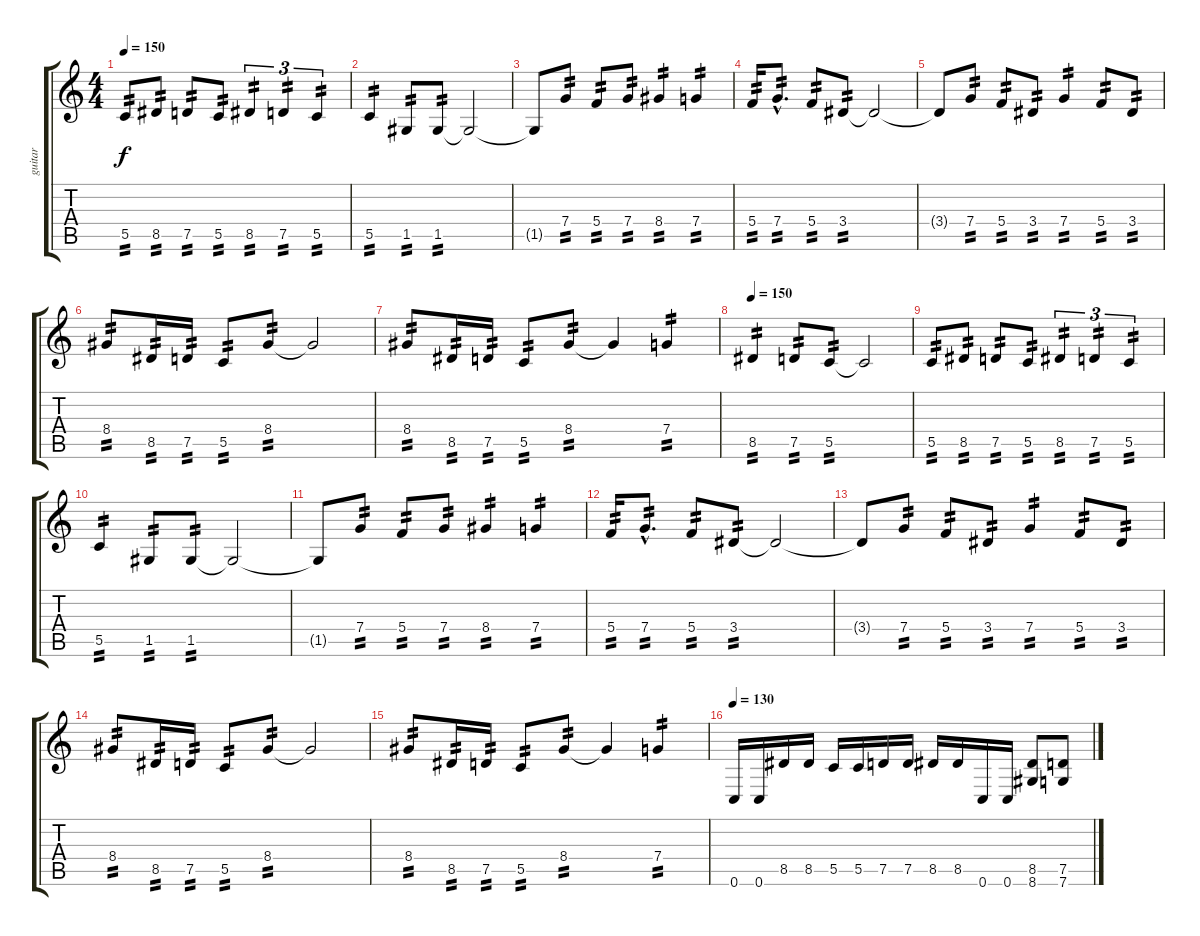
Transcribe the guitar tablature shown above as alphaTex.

\track ("guitar" "guitar") {instrument distortionguitar}
\staff {score tabs}
\tuning (D4 A3 F3 C3 G2 C2) {hide}
\ts (4 4)
\tempo 150
\clef g2
\ks c
5.5.8{tp 2 dy f} 8.5.8{tp 2} 7.5.8{tp 2} 5.5.8{tp 2} 8.5.4{tu (3 2) tp 2} 7.5.4{tu (3 2) tp 2} 5.5.4{tu (3 2) tp 2} |
5.5.4{tp 2} 1.5.8{tp 2} 1.5.8{tp 2} 1.5{t}.2 |
1.5{t}.8 7.4.8{tp 2} 5.4.8{tp 2} 7.4.8{tp 2} 8.4.4{tp 2} 7.4.4{tp 2} |
5.4.16{tp 2} 7.4{hac}.8{d tp 2} 5.4.8{tp 2} 3.4.8{tp 2} 3.4{t}.2 |
3.4{t}.8 7.4.8{tp 2} 5.4.8{tp 2} 3.4.8{tp 2} 7.4.4{tp 2} 5.4.8{tp 2} 3.4.8{tp 2} |
8.4.8{tp 2} 8.5.16{tp 2} 7.5.16{tp 2} 5.5.8{tp 2} 8.4.8{tp 2} 8.4{t}.2 |
8.4.8{tp 2} 8.5.16{tp 2} 7.5.16{tp 2} 5.5.8{tp 2} 8.4.8{tp 2} 8.4{t}.4 7.4.4{tp 2} |
\tempo 150
8.5.4{tp 2} 7.5.8{tp 2} 5.5.8{tp 2} 5.5{t}.2 |
5.5.8{tp 2} 8.5.8{tp 2} 7.5.8{tp 2} 5.5.8{tp 2} 8.5.4{tu (3 2) tp 2} 7.5.4{tu (3 2) tp 2} 5.5.4{tu (3 2) tp 2} |
5.5.4{tp 2} 1.5.8{tp 2} 1.5.8{tp 2} 1.5{t}.2 |
1.5{t}.8 7.4.8{tp 2} 5.4.8{tp 2} 7.4.8{tp 2} 8.4.4{tp 2} 7.4.4{tp 2} |
5.4.16{tp 2} 7.4{hac}.8{d tp 2} 5.4.8{tp 2} 3.4.8{tp 2} 3.4{t}.2 |
3.4{t}.8 7.4.8{tp 2} 5.4.8{tp 2} 3.4.8{tp 2} 7.4.4{tp 2} 5.4.8{tp 2} 3.4.8{tp 2} |
8.4.8{tp 2} 8.5.16{tp 2} 7.5.16{tp 2} 5.5.8{tp 2} 8.4.8{tp 2} 8.4{t}.2 |
8.4.8{tp 2} 8.5.16{tp 2} 7.5.16{tp 2} 5.5.8{tp 2} 8.4.8{tp 2} 8.4{t}.4 7.4.4{tp 2} |
\tempo 130
0.6.16 0.6.16 8.5.16 8.5.16 5.5.16 5.5.16 7.5.16 7.5.16 8.5.16 8.5.16 0.6.16 0.6.16 (8.5 8.6).8 (7.5 7.6).8
